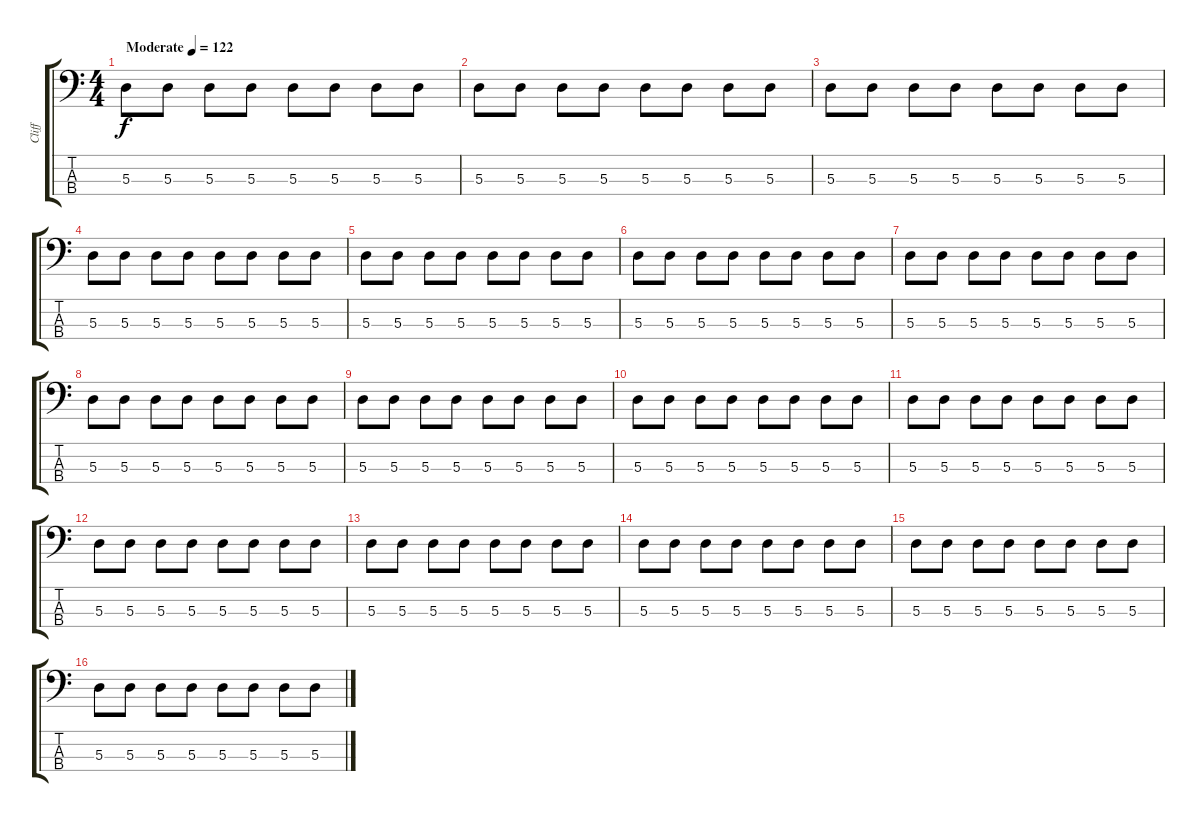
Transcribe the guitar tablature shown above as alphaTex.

\track ("Cliff" "Cliff") {instrument electricbassfinger}
\staff {score tabs}
\tuning (G2 D2 A1 E1) {hide}
\ts (4 4)
\tempo (122 "Moderate")
\clef f4
\ks c
5.3.8{dy f instrument electricbassfinger} 5.3.8 5.3.8 5.3.8 5.3.8 5.3.8 5.3.8 5.3.8 |
5.3.8 5.3.8 5.3.8 5.3.8 5.3.8 5.3.8 5.3.8 5.3.8 |
5.3.8 5.3.8 5.3.8 5.3.8 5.3.8 5.3.8 5.3.8 5.3.8 |
5.3.8 5.3.8 5.3.8 5.3.8 5.3.8 5.3.8 5.3.8 5.3.8 |
5.3.8 5.3.8 5.3.8 5.3.8 5.3.8 5.3.8 5.3.8 5.3.8 |
5.3.8 5.3.8 5.3.8 5.3.8 5.3.8 5.3.8 5.3.8 5.3.8 |
5.3.8 5.3.8 5.3.8 5.3.8 5.3.8 5.3.8 5.3.8 5.3.8 |
5.3.8 5.3.8 5.3.8 5.3.8 5.3.8 5.3.8 5.3.8 5.3.8 |
5.3.8 5.3.8 5.3.8 5.3.8 5.3.8 5.3.8 5.3.8 5.3.8 |
5.3.8 5.3.8 5.3.8 5.3.8 5.3.8 5.3.8 5.3.8 5.3.8 |
5.3.8 5.3.8 5.3.8 5.3.8 5.3.8 5.3.8 5.3.8 5.3.8 |
5.3.8 5.3.8 5.3.8 5.3.8 5.3.8 5.3.8 5.3.8 5.3.8 |
5.3.8 5.3.8 5.3.8 5.3.8 5.3.8 5.3.8 5.3.8 5.3.8 |
5.3.8 5.3.8 5.3.8 5.3.8 5.3.8 5.3.8 5.3.8 5.3.8 |
5.3.8 5.3.8 5.3.8 5.3.8 5.3.8 5.3.8 5.3.8 5.3.8 |
5.3.8 5.3.8 5.3.8 5.3.8 5.3.8 5.3.8 5.3.8 5.3.8
